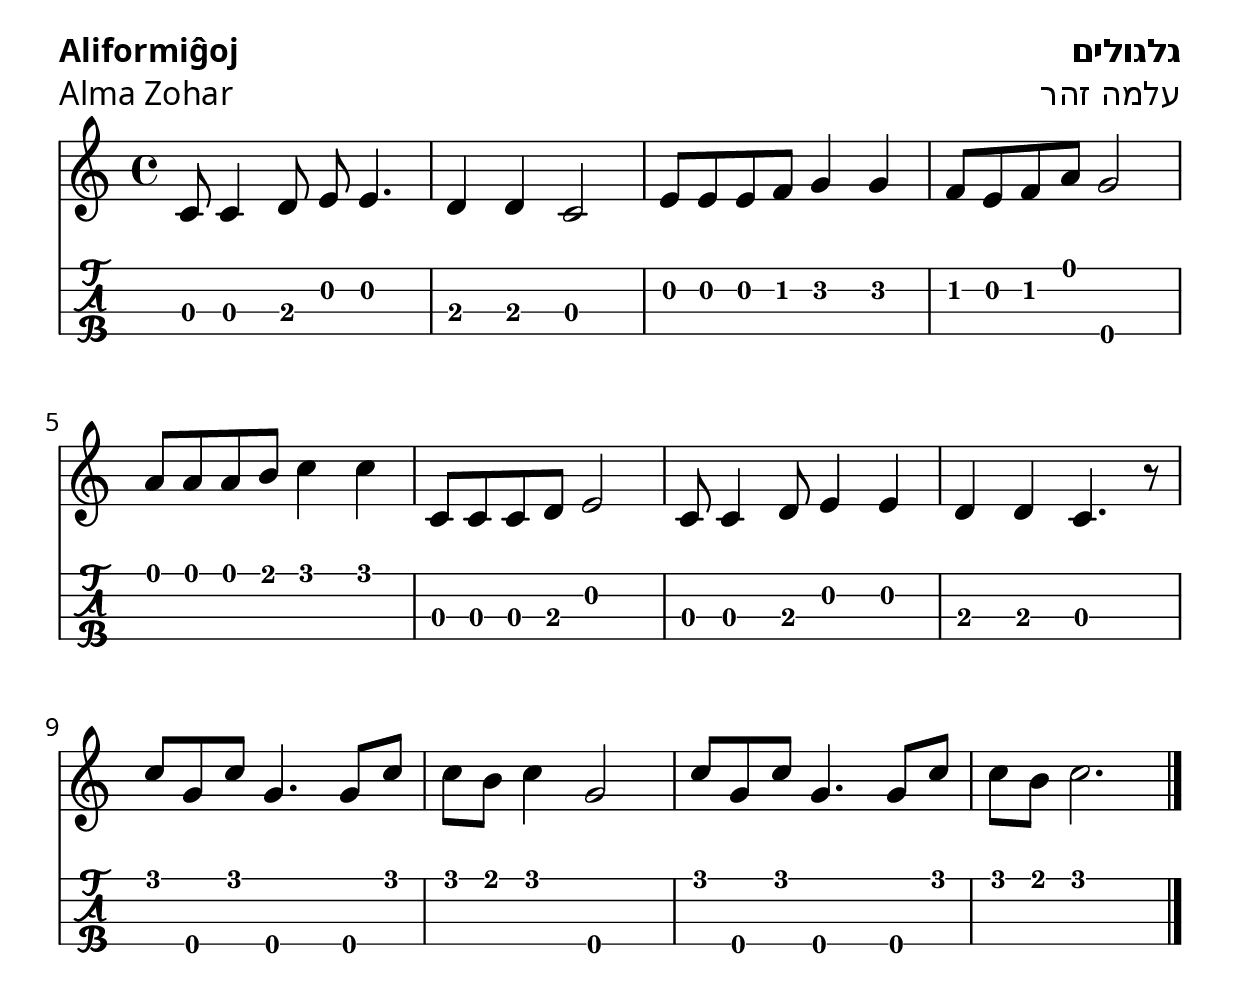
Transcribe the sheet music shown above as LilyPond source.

\include "../ĉiea.ly"

\header {
  titolo-xx     = ""
  titolo-he     = "גלגולים"
  titolo-eo     = "Aliformiĝoj"
  komponisto-xx = ""
  komponisto-he = "עלמה זהר"
  komponisto-eo = "Alma Zohar"
  ikono         = "🐜"
}

\include "../titolo.ly"

melodio = {
  \key c \major
  \time 4/4
  c8 c4 d8 e8 e4. |
  d4 d4 c2 |
  e8 e8 e8 f8 g4 g4 |
  f8 e f a g2\4 |
  \break
  a8 a a b c'4 c' |
  c8 c8 c8 d8 e2 |
  c8 c4 d8 e4 e4 |
  d4 d4 c4. r8 |
  \break
  c'8 g\4 c' g4.\4 g8\4 c' |
  c'8 b c'4 g2\4 |
  c'8 g\4 c' g4.\4 g8\4 c' |
  c'8 b c'2. | \bar "|."
}

\include "../muziko.ly"
